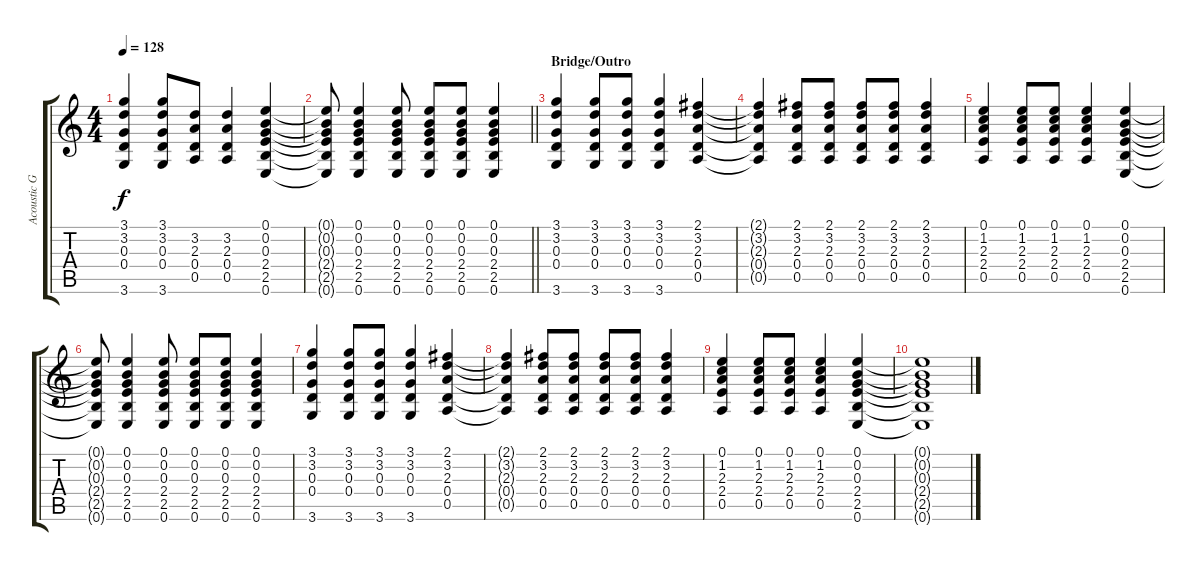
\track ("Acoustic Guitar" "Acoustic G") {instrument acousticguitarsteel}
\staff {score tabs}
\tuning (E4 B3 G3 D3 A2 E2) {hide}
\ts (4 4)
\tempo 128
\clef g2
\ks c
(3.1 3.2 0.3 0.4 3.6).4{dy f} (3.1 3.2 0.3 0.4 3.6).8 (3.2 2.3 0.4 0.5).8 (3.2 2.3 0.4 0.5).4 (0.1 0.2 0.3 2.4 2.5 0.6).4 |
\barLineRight lightlight
(0.1{t} 0.2{t} 0.3{t} 2.4{t} 2.5{t} 0.6{t}).8 (0.1 0.2 0.3 2.4 2.5 0.6).4 (0.1 0.2 0.3 2.4 2.5 0.6).8 (0.1 0.2 0.3 2.4 2.5 0.6).8 (0.1 0.2 0.3 2.4 2.5 0.6).8 (0.1 0.2 0.3 2.4 2.5 0.6).4 |
\section ("" "Bridge/Outro")
(3.1 3.2 0.3 0.4 3.6).4 (3.1 3.2 0.3 0.4 3.6).8 (3.1 3.2 0.3 0.4 3.6).8 (3.1 3.2 0.3 0.4 3.6).4 (2.1 3.2 2.3 0.4 0.5).4 |
(2.1{t} 3.2{t} 2.3{t} 0.4{t} 0.5{t}).4 (2.1 3.2 2.3 0.4 0.5).8 (2.1 3.2 2.3 0.4 0.5).8 (2.1 3.2 2.3 0.4 0.5).8 (2.1 3.2 2.3 0.4 0.5).8 (2.1 3.2 2.3 0.4 0.5).4 |
(0.1 1.2 2.3 2.4 0.5).4 (0.1 1.2 2.3 2.4 0.5).8 (0.1 1.2 2.3 2.4 0.5).8 (0.1 1.2 2.3 2.4 0.5).4 (0.1 0.2 0.3 2.4 2.5 0.6).4 |
(0.1{t} 0.2{t} 0.3{t} 2.4{t} 2.5{t} 0.6{t}).8 (0.1 0.2 0.3 2.4 2.5 0.6).4 (0.1 0.2 0.3 2.4 2.5 0.6).8 (0.1 0.2 0.3 2.4 2.5 0.6).8 (0.1 0.2 0.3 2.4 2.5 0.6).8 (0.1 0.2 0.3 2.4 2.5 0.6).4 |
(3.1 3.2 0.3 0.4 3.6).4 (3.1 3.2 0.3 0.4 3.6).8 (3.1 3.2 0.3 0.4 3.6).8 (3.1 3.2 0.3 0.4 3.6).4 (2.1 3.2 2.3 0.4 0.5).4 |
(2.1{t} 3.2{t} 2.3{t} 0.4{t} 0.5{t}).4 (2.1 3.2 2.3 0.4 0.5).8 (2.1 3.2 2.3 0.4 0.5).8 (2.1 3.2 2.3 0.4 0.5).8 (2.1 3.2 2.3 0.4 0.5).8 (2.1 3.2 2.3 0.4 0.5).4 |
(0.1 1.2 2.3 2.4 0.5).4 (0.1 1.2 2.3 2.4 0.5).8 (0.1 1.2 2.3 2.4 0.5).8 (0.1 1.2 2.3 2.4 0.5).4 (0.1 0.2 0.3 2.4 2.5 0.6).4 |
(0.1{t} 0.2{t} 0.3{t} 2.4{t} 2.5{t} 0.6{t}).1
